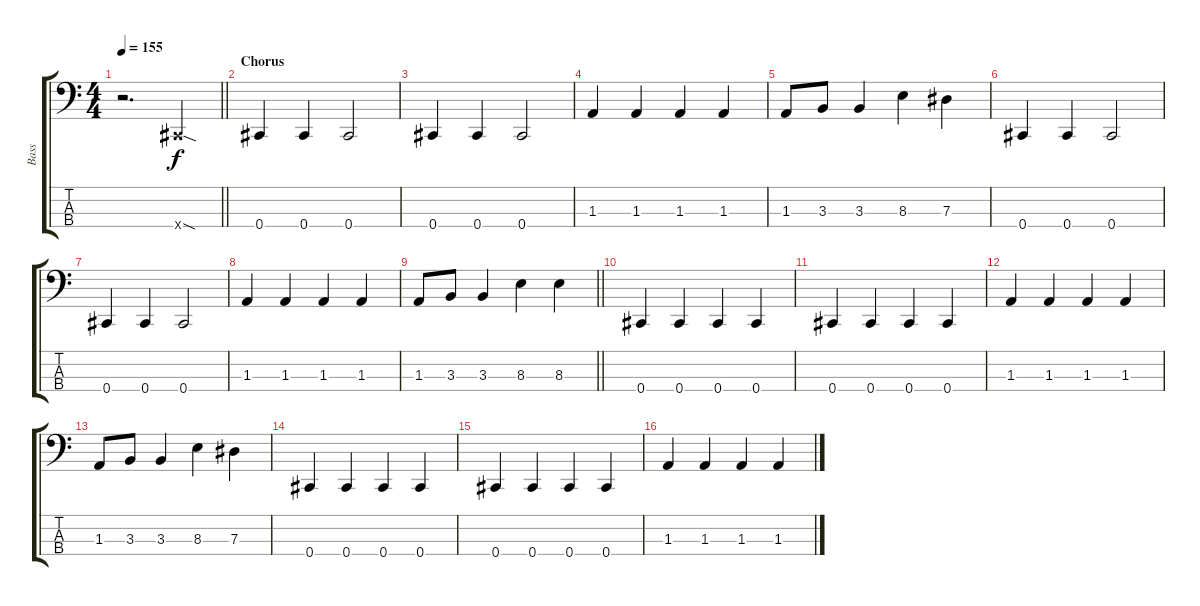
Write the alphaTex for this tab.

\track ("Bass" "Bass") {instrument electricbasspick}
\staff {score tabs}
\tuning (Gb2 Db2 Ab1 Db1) {hide}
\ts (4 4)
\tempo 155
\clef f4
\barLineRight lightlight
\ks c
r.2{d dy f} 0.4{sod x}.4 |
\section ("" "Chorus")
0.4.4 0.4.4 0.4.2 |
0.4.4 0.4.4 0.4.2 |
1.3.4 1.3.4 1.3.4 1.3.4 |
1.3.8 3.3.8 3.3.4 8.3.4 7.3.4 |
0.4.4 0.4.4 0.4.2 |
0.4.4 0.4.4 0.4.2 |
1.3.4 1.3.4 1.3.4 1.3.4 |
\barLineRight lightlight
1.3.8 3.3.8 3.3.4 8.3.4 8.3.4 |
0.4.4 0.4.4 0.4.4 0.4.4 |
0.4.4 0.4.4 0.4.4 0.4.4 |
1.3.4 1.3.4 1.3.4 1.3.4 |
1.3.8 3.3.8 3.3.4 8.3.4 7.3.4 |
0.4.4 0.4.4 0.4.4 0.4.4 |
0.4.4 0.4.4 0.4.4 0.4.4 |
1.3.4 1.3.4 1.3.4 1.3.4
